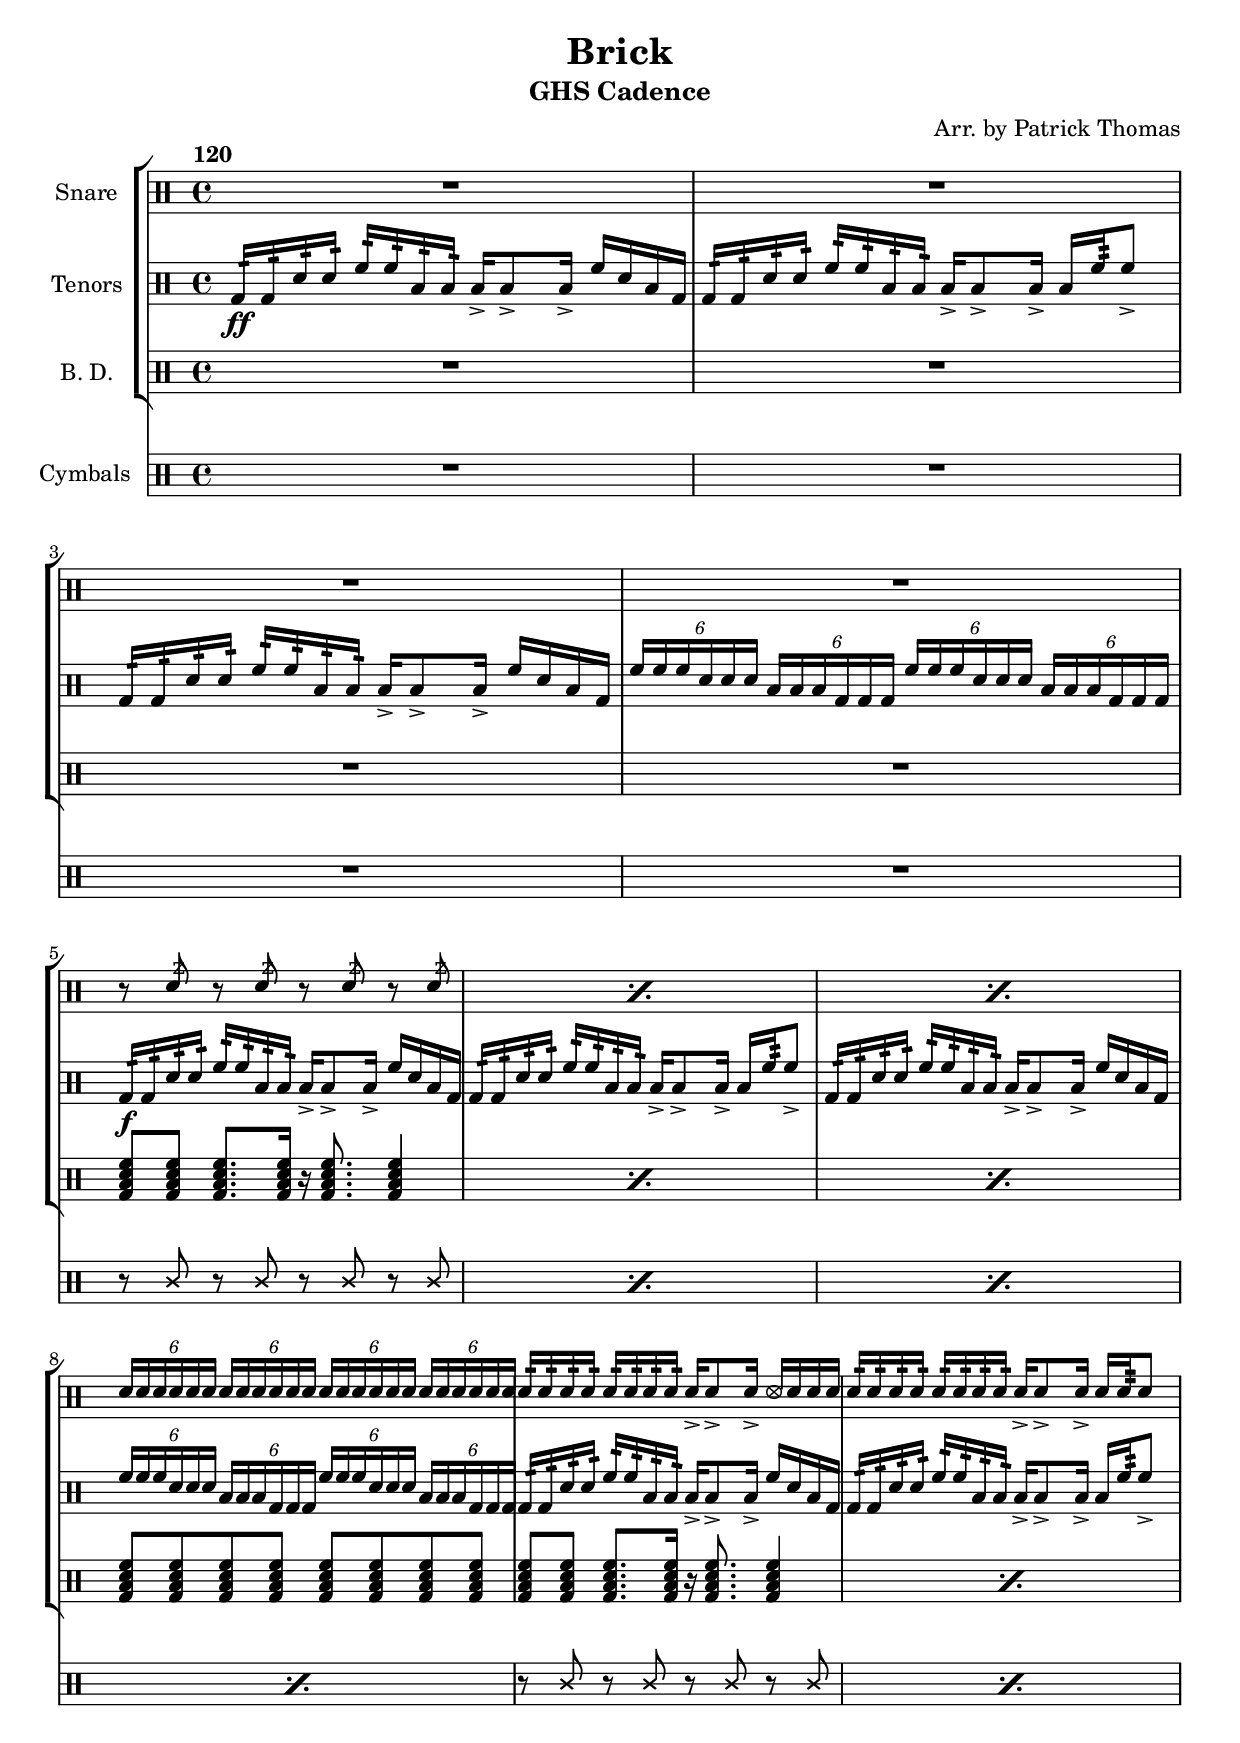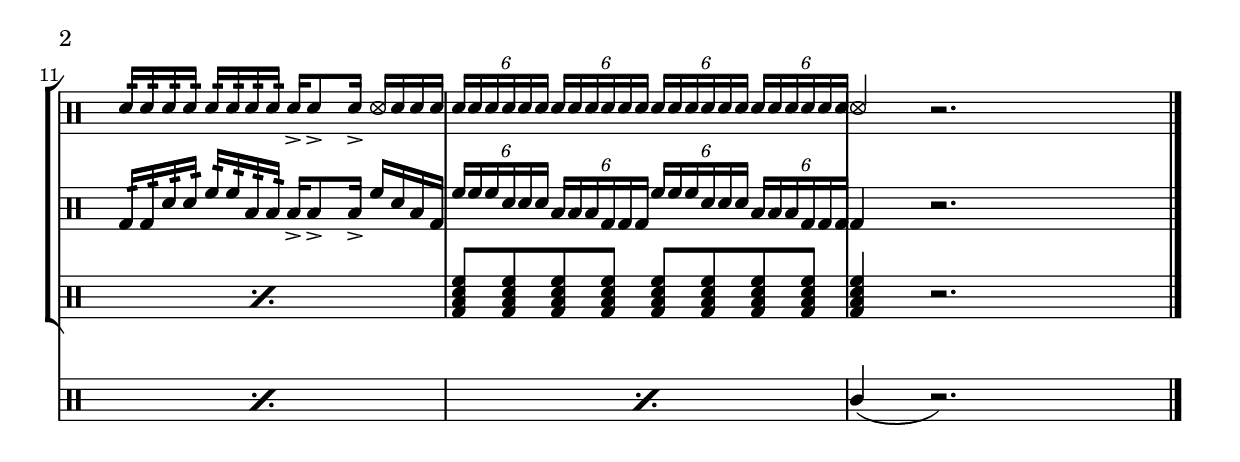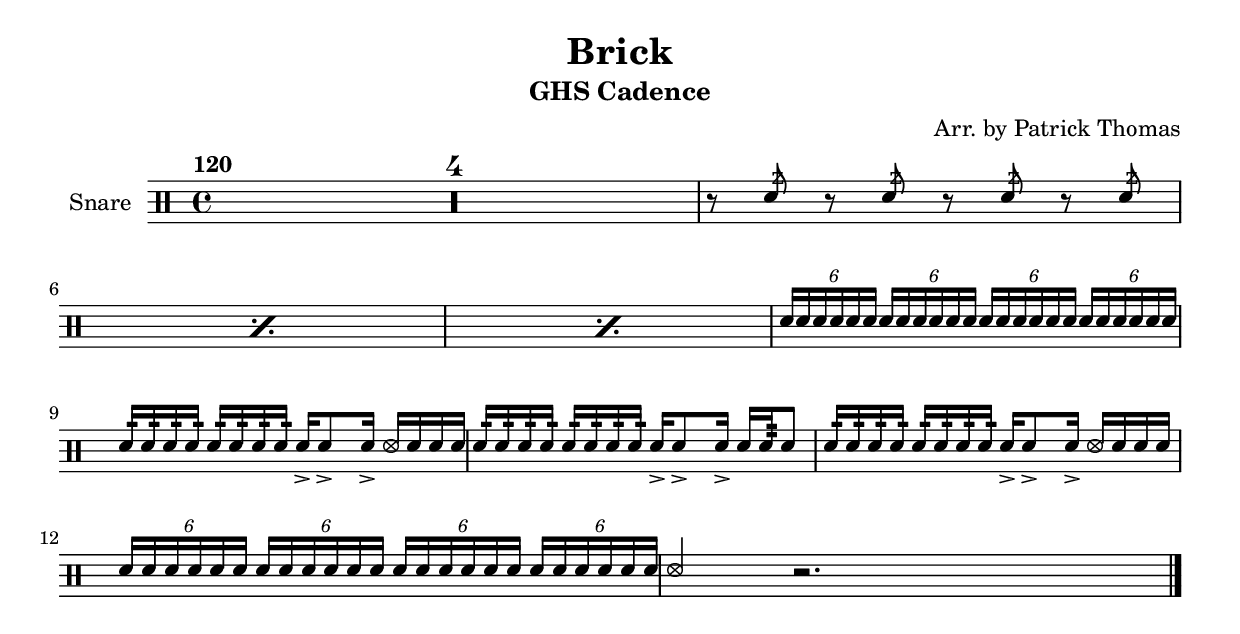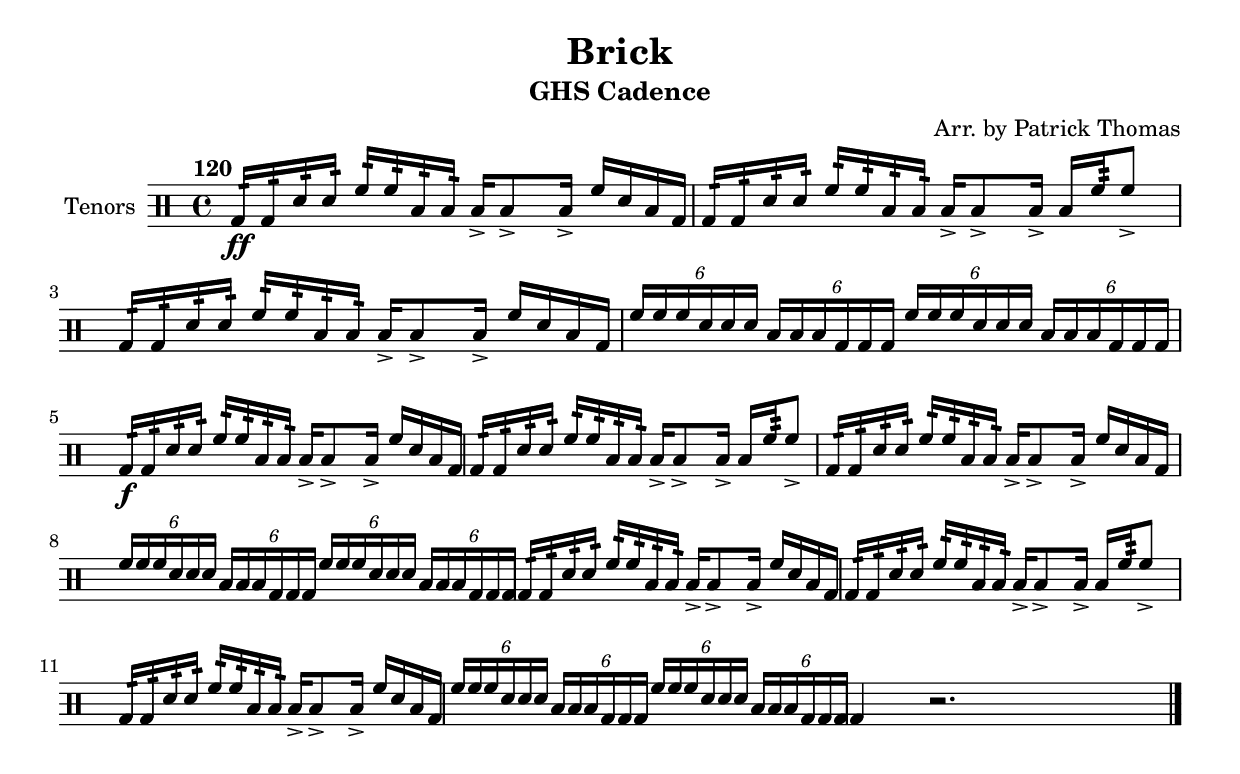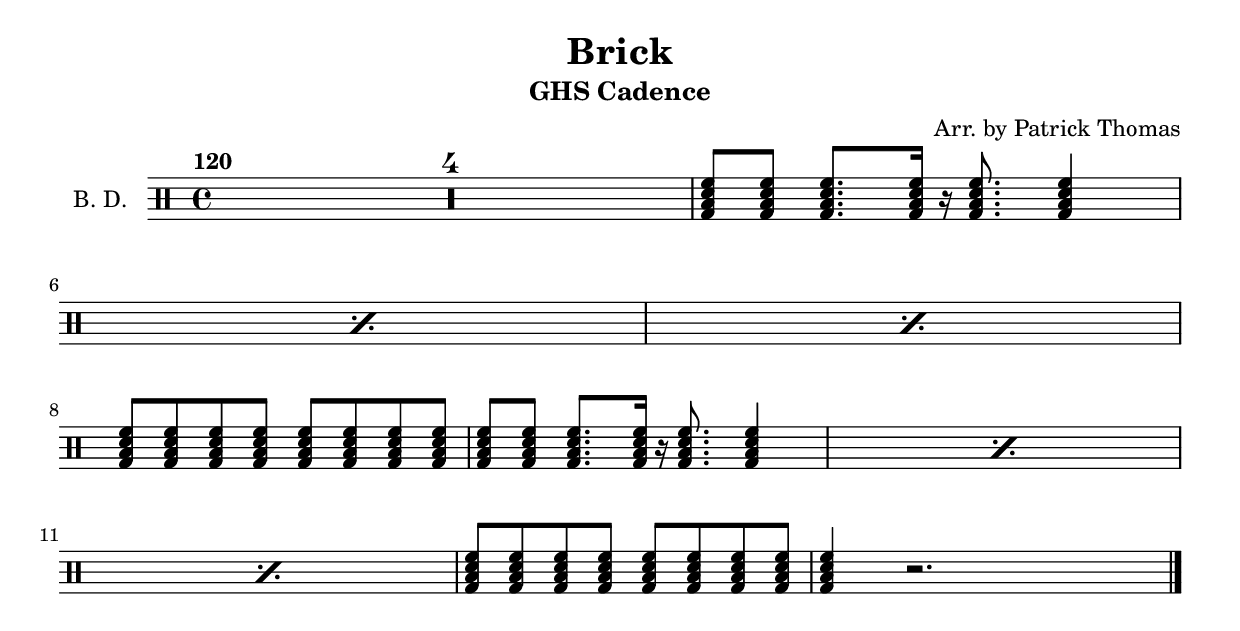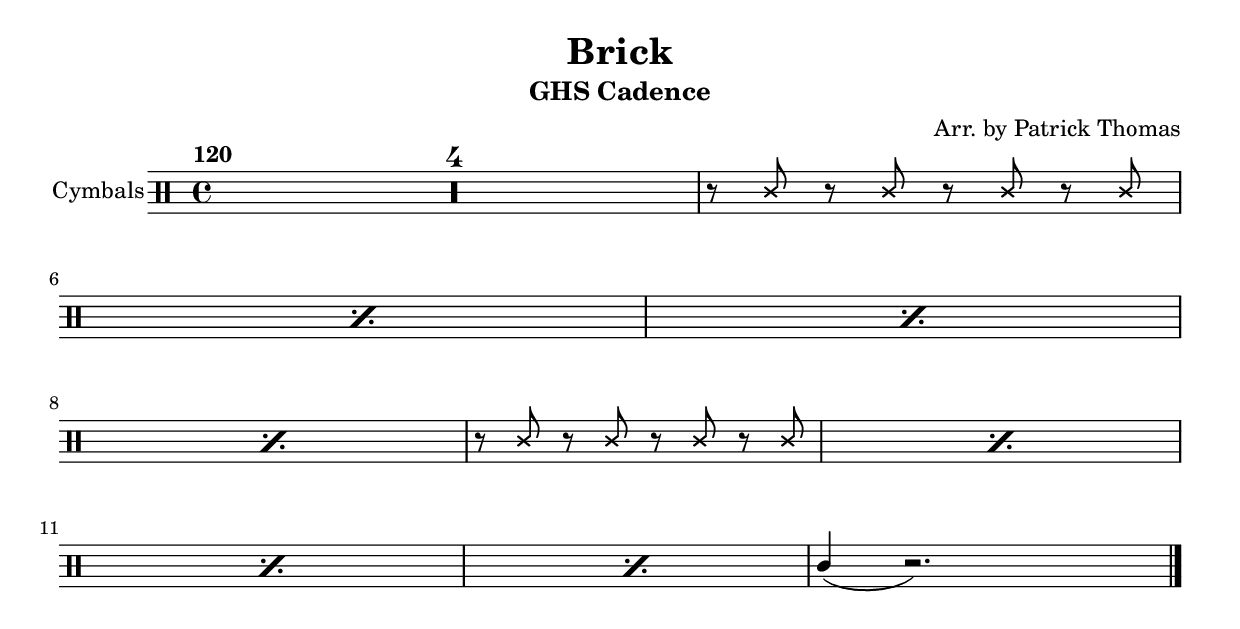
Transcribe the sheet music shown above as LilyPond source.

\version "2.18.2"

\header {
  title = "Brick"
  subtitle = "GHS Cadence"
  arranger = "Arr. by Patrick Thomas"
}

\version "2.18.2"

% special percussion notation tools
% rim shots
rsOn = {
    \override NoteHead.stencil = #ly:text-interface::print
    \override NoteHead.text = #(markup #:musicglyph "noteheads.s2xcircle")
}
rsOff = {
    \revert NoteHead.stencil
	\revert NoteHead.text
}
rs = {
    \once \override NoteHead.stencil = #ly:text-interface::print
    \once \override NoteHead.text = #(markup #:musicglyph "noteheads.s2xcircle")
}

% rim hits and stick clicks
rhOn = {
    \override NoteHead.stencil = #ly:text-interface::print
    \override NoteHead.text = #(markup #:musicglyph "noteheads.s0doThin")
}
rhOff = {
    \revert NoteHead.stencil
	\revert NoteHead.text
}
rh = {
    \once \override NoteHead.stencil = #ly:text-interface::print
    \once \override NoteHead.text = #(markup #:musicglyph "noteheads.s0doThin")
}

% cross overs
xoOn = {
    \override NoteHead.stencil = #ly:text-interface::print
    \override NoteHead.text = #(markup #:musicglyph "noteheads.s2cross")
}
xoOff = {
    \revert NoteHead.stencil
	\revert NoteHead.text
}
xo = {
    \once \override NoteHead.stencil = #ly:text-interface::print
    \once \override NoteHead.text = #(markup #:musicglyph "noteheads.s2cross")
}


% buzzes
z = \markup { \override #'(font-family . typewriter) 
              \fontsize #2 "z" } 
bz =  {
	\stemUp
	
	\once \override TextScript #'extra-offset = #'(.4 . -2.5)
	d8^\z
}

bu =  {
	\once \override TextScript #'extra-offset = #'(.4 . -2.5)
}
zz = \markup { 
	\override #'(font-family . typewriter) 
    \fontsize #2 "z" 
} 

% my default formatting
format = {
	\override Score.SpacingSpanner.strict-note-spacing = ##t
	\set Score.proportionalNotationDuration = #(ly:make-moment 1/16)
	\compressFullBarRests
	\stemUp
}

% stuff for drummode for snare

drumPitchNames.rim = #'rim
drumPitchNames.rh = #'rim

drumPitchNames.stickclick = #'stickclick
drumPitchNames.sc = #'stickclick

drumPitchNames.rimshot = #'rimshot
drumPitchNames.rs = #'rimshot

#(define snarestaff '(
         (snare				default   				#f           1)
         (hihat				cross   				#f           3)
         (rimshot			noteheads.s2xcircle   	#f           1)
	))


snare = \new Staff \with {
    instrumentName = #"Snare"
} { 
	\format
  
	\time 4/4
	\tempo "120"
	\clef "percussion"
	
	% g b d' f'
	
	R1*4 
	\relative c' {
		\repeat percent 3 {r8 \bz r \bz r8 \bz r \bz |}
		\tuplet 6/4 {d16 d d d d d} \tuplet 6/4 {d d d d d d}
		\tuplet 6/4 {d d d d d d} \tuplet 6/4 {d d d d d d}|
		
		d16:32 d:32 d:32 d:32 d:32 d:32 d:32 d:32 d-> d8-> d16-> \rs d d d d |
		d16:32 d:32 d:32 d:32 d:32 d:32 d:32 d:32 d-> d8-> d16-> d d:64 d8 |
		d16:32 d:32 d:32 d:32 d:32 d:32 d:32 d:32 d-> d8-> d16-> \rs d d d d |
		\tuplet 6/4 {d16 d d d d d} \tuplet 6/4 {d d d d d d}
		\tuplet 6/4 {d d d d d d} \tuplet 6/4 {d d d d d d}|
		
		\rs d4 r2. \bar "|."
	}
}

tenors = \new Staff \with {
    instrumentName = #"Tenors"
} {
	\override Score.SpacingSpanner.strict-note-spacing = ##t
	\set Score.proportionalNotationDuration = #(ly:make-moment 1/16)
	\format
	
	\time 4/4
	\tempo "120"
	\clef "percussion"
	
	% g b d' f'
		
		
	g16:32 \ff g:32 d':32 d':32 f':32 f':32 b:32 b:32 b-> b8-> b16-> f' d' b g |
	g16:32 g:32 d':32 d':32 f':32 f':32 b:32 b:32 b-> b8-> b16-> b f':64 f'8-> |
	g16:32 g:32 d':32 d':32 f':32 f':32 b:32 b:32 b-> b8-> b16-> f' d' b g |
	\tuplet 6/4 {f' f' f' d' d' d'} \tuplet 6/4 {b b b g g g}
	\tuplet 6/4 {f' f' f' d' d' d'} \tuplet 6/4 {b b b g g g} |
	
	
	g16:32  \f g:32 d':32 d':32 f':32 f':32 b:32 b:32 b-> b8-> b16-> f' d' b g |
	g16:32 g:32 d':32 d':32 f':32 f':32 b:32 b:32 b-> b8-> b16-> b f':64 f'8-> |
	g16:32 g:32 d':32 d':32 f':32 f':32 b:32 b:32 b-> b8-> b16-> f' d' b g |
	\tuplet 6/4 {f' f' f' d' d' d'} \tuplet 6/4 {b b b g g g}
	\tuplet 6/4 {f' f' f' d' d' d'} \tuplet 6/4 {b b b g g g} |
	
	
	g16:32 g:32 d':32 d':32 f':32 f':32 b:32 b:32 b-> b8-> b16-> f' d' b g |
	g16:32 g:32 d':32 d':32 f':32 f':32 b:32 b:32 b-> b8-> b16-> b f':64 f'8-> |
	g16:32 g:32 d':32 d':32 f':32 f':32 b:32 b:32 b-> b8-> b16-> f' d' b g |
	\tuplet 6/4 {f' f' f' d' d' d'} \tuplet 6/4 {b b b g g g}
	\tuplet 6/4 {f' f' f' d' d' d'} \tuplet 6/4 {b b b g g g} |
	
	
	g4 r2.\bar "|."
}

bassdrum = \new Staff \with {
    instrumentName = #"B. D."
} {
	\override Score.SpacingSpanner.strict-note-spacing = ##t
	\set Score.proportionalNotationDuration = #(ly:make-moment 1/16)
	\format
	
	\time 4/4
	\tempo "120"
	\clef "percussion"
	
	% g b d' f'
	
	R1*4
	
	\repeat percent 3 {<g b d' f'>8 q q8. q16 r q8. q4 |}
	q8 q q q q q q q |
	
	\repeat percent 3 {<g b d' f'>8 q q8. q16 r q8. q4 |}
	q8 q q q q q q q |
	
	q4 r2. \bar "|."
}

cymbals = \new Staff \with {
    instrumentName = #"Cymbals"
} {
	\override Score.SpacingSpanner.strict-note-spacing = ##t
	\set Score.proportionalNotationDuration = #(ly:make-moment 1/16)
	\format
	
	\time 4/4
	\tempo "120"
	\clef "percussion"
	
	% g b d' f'
	
	\relative c' {
	
		R1*4
		
		\repeat percent 4 {\xNotesOn r8 c r c r c r c \xNotesOff}
		
		\repeat percent 4 {\xNotesOn r8 c r c r c r c \xNotesOff}
		
		c4( r2.) \bar "|."
	}
}

% score
\book {
	<< 
	\new StaffGroup <<
		\snare
		\tenors
		\bassdrum >>
	\cymbals
	>>
}

% individual parts
\book {
	\snare
}
\book {
	\tenors
}
\book {
	\bassdrum
}
\book {
	\cymbals
}
